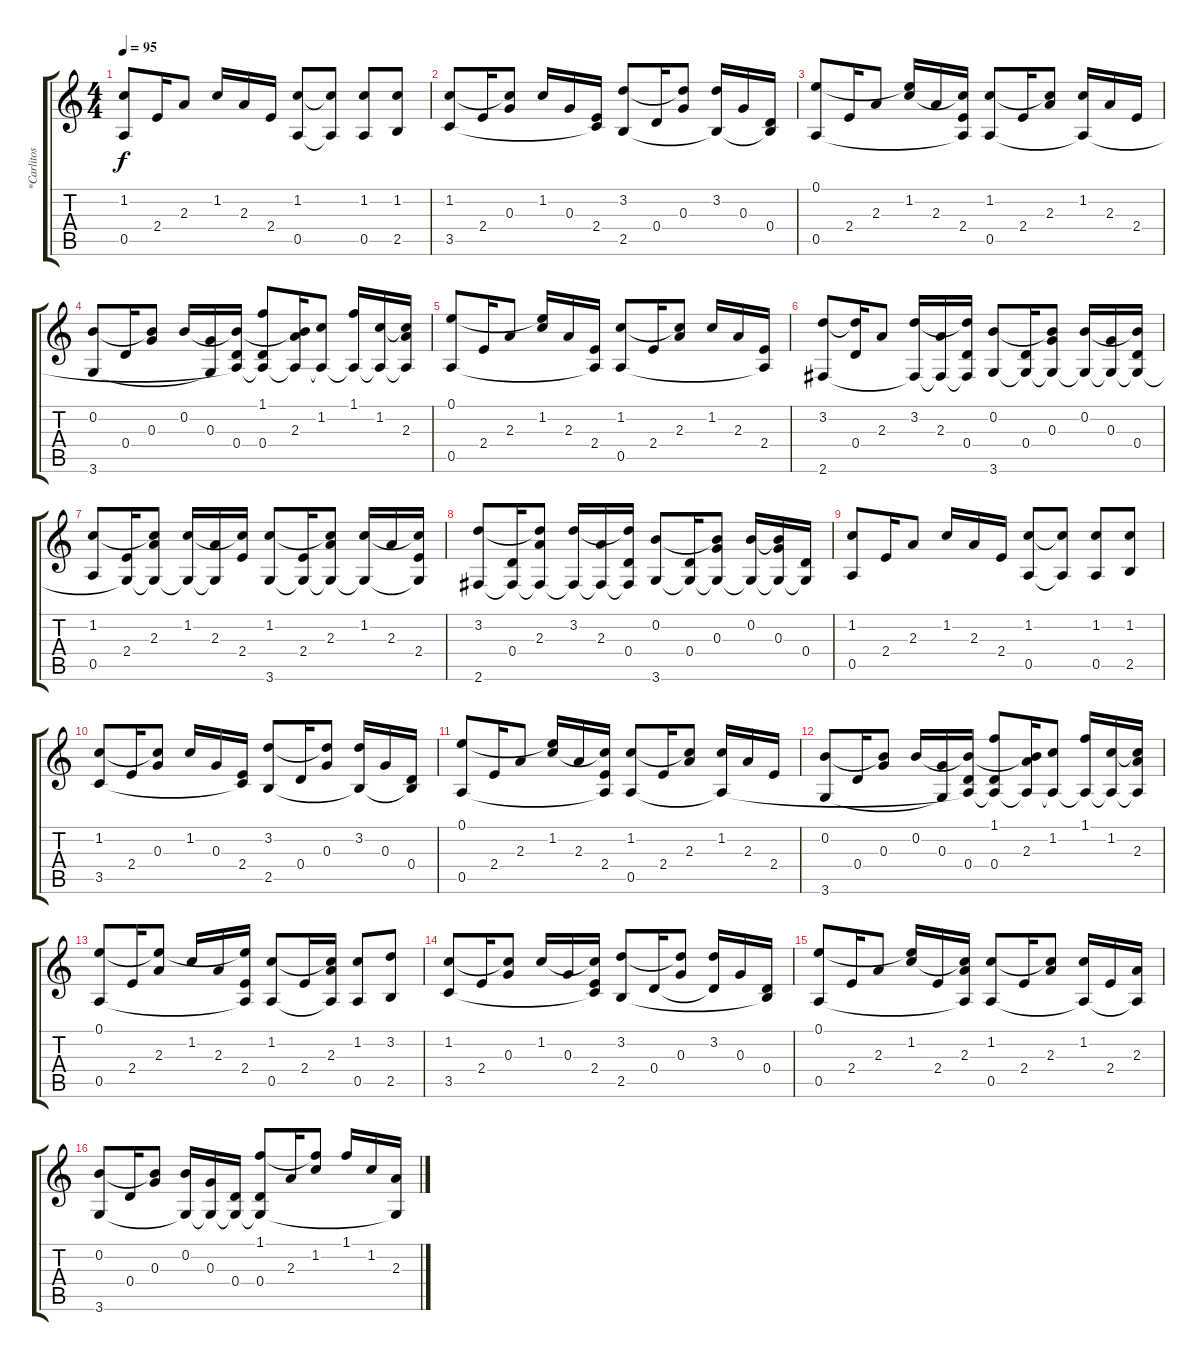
\track ("*Carlitos" "*Carlitos") {instrument acousticguitarsteel}
\staff {score tabs}
\tuning (E4 B3 G3 D3 A2 E2) {hide}
\ts (4 4)
\tempo 95
\clef g2
\ks c
(1.2 0.5).8{dy f} 2.4.16 2.3.8 1.2.16 2.3.16 2.4.16 (1.2 0.5).8 (1.2{t} 0.5{t}).8 (1.2 0.5).8 (1.2 2.5).8 |
(1.2 3.5).8 2.4.16 (1.2{t} 0.3).8 1.2.16 0.3.16 (2.4 3.5{t}).16 (3.2 2.5).8 0.4.16 (3.2{t} 0.3).8 (3.2 2.5{t}).16 0.3.16 (0.4 2.5{t}).16 |
(0.1 0.5).8 2.4.16 2.3.8 (0.1{t} 1.2).16 2.3.16 (1.2{t} 2.4 0.5{t}).16 (1.2 0.5).8 2.4.16 (1.2{t} 2.3).8 (1.2 0.5{t}).16 2.3.16 2.4.16 |
(0.2 3.6).8 0.4.16 (0.2{t} 0.3).8 0.2.16 (0.3 3.6{t}).16 (0.2{t} 0.4 0.5{t}).16 (1.1 0.4 0.5{t}).8 (0.2{t} 2.3 0.5{t}).16 (1.2 0.5{t}).8 (1.1 0.5{t}).16 (1.2 0.5{t}).16 (1.2{t} 2.3 0.5{t}).16 |
(0.1 0.5).8 2.4.16 2.3.8 (0.1{t} 1.2).16 2.3.16 (2.4 0.5{t}).16 (1.2 0.5).8 2.4.16 (1.2{t} 2.3).8 1.2.16 2.3.16 (2.4 0.5{t}).16 |
(3.2 2.6).8 (3.2{t} 0.4).16 2.3.8 (3.2 2.6{t}).16 (2.3 2.6{t}).16 (3.2{t} 0.4 2.6{t}).16 (0.2 3.6).8 (0.4 3.6{t}).16 (0.2{t} 0.3 3.6{t}).8 (0.2 3.6{t}).16 (0.3 3.6{t}).16 (0.2{t} 0.4 3.6{t}).16 |
(1.2 0.5).8 (2.4 3.6{t}).16 (1.2{t} 2.3 3.6{t}).8 (1.2 3.6{t}).16 (2.3 3.6{t}).16 (1.2{t} 2.4).16 (1.2 3.6).8 (2.4 3.6{t}).16 (1.2{t} 2.3 3.6{t}).8 (1.2 3.6{t}).16 2.3.16 (1.2{t} 2.4 3.6{t}).16 |
(3.2 2.6).8 (0.4 2.6{t}).16 (3.2{t} 2.3 2.6{t}).8 (3.2 2.6{t}).16 (2.3 2.6{t}).16 (3.2{t} 0.4 2.6{t}).16 (0.2 3.6).8 (0.4 3.6{t}).16 (0.2{t} 0.3 3.6{t}).8 (0.2 3.6{t}).16 (0.2{t} 0.3 3.6{t}).16 (0.4 3.6{t}).16 |
(1.2 0.5).8 2.4.16 2.3.8 1.2.16 2.3.16 2.4.16 (1.2 0.5).8 (1.2{t} 0.5{t}).8 (1.2 0.5).8 (1.2 2.5).8 |
(1.2 3.5).8 2.4.16 (1.2{t} 0.3).8 1.2.16 0.3.16 (2.4 3.5{t}).16 (3.2 2.5).8 0.4.16 (3.2{t} 0.3).8 (3.2 2.5{t}).16 0.3.16 (0.4 2.5{t}).16 |
(0.1 0.5).8 2.4.16 2.3.8 (0.1{t} 1.2).16 2.3.16 (1.2{t} 2.4 0.5{t}).16 (1.2 0.5).8 2.4.16 (1.2{t} 2.3).8 (1.2 0.5{t}).16 2.3.16 2.4.16 |
(0.2 3.6).8 0.4.16 (0.2{t} 0.3).8 0.2.16 (0.3 3.6{t}).16 (0.2{t} 0.4 0.5{t}).16 (1.1 0.4 0.5{t}).8 (0.2{t} 2.3 0.5{t}).16 (1.2 0.5{t}).8 (1.1 0.5{t}).16 (1.2 0.5{t}).16 (1.2{t} 2.3 0.5{t}).16 |
(0.1 0.5).8 2.4.16 (0.1{t} 2.3).8 1.2.16 2.3.16 (0.1{t} 2.4 0.5{t}).16 (1.2 0.5).8 2.4.16 (1.2{t} 2.3 0.5{t}).16 (1.2 0.5).8 (3.2 2.5).8 |
(1.2 3.5).8 2.4.16 (1.2{t} 0.3).8 1.2.16 0.3.16 (1.2{t} 2.4 3.5{t}).16 (3.2 2.5).8 0.4.16 (3.2{t} 0.3).8 (3.2 0.4{t}).16 0.3.16 (0.4 2.5{t}).16 |
(0.1 0.5).8 2.4.16 2.3.8 (0.1{t} 1.2).16 2.4.16 (1.2{t} 2.3 0.5{t}).16 (1.2 0.5).8 2.4.16 (1.2{t} 2.3).8 (1.2 0.5{t}).16 2.4.16 (2.3 0.5{t}).16 |
(0.2 3.6).8 0.4.16 (0.2{t} 0.3).8 (0.2 3.6{t}).16 (0.3 3.6{t}).16 (0.4 3.6{t}).16 (1.1 0.4 3.6{t}).8 2.3.16 (1.1{t} 1.2).8 1.1.16 1.2.16 (2.3 3.6{t}).16
